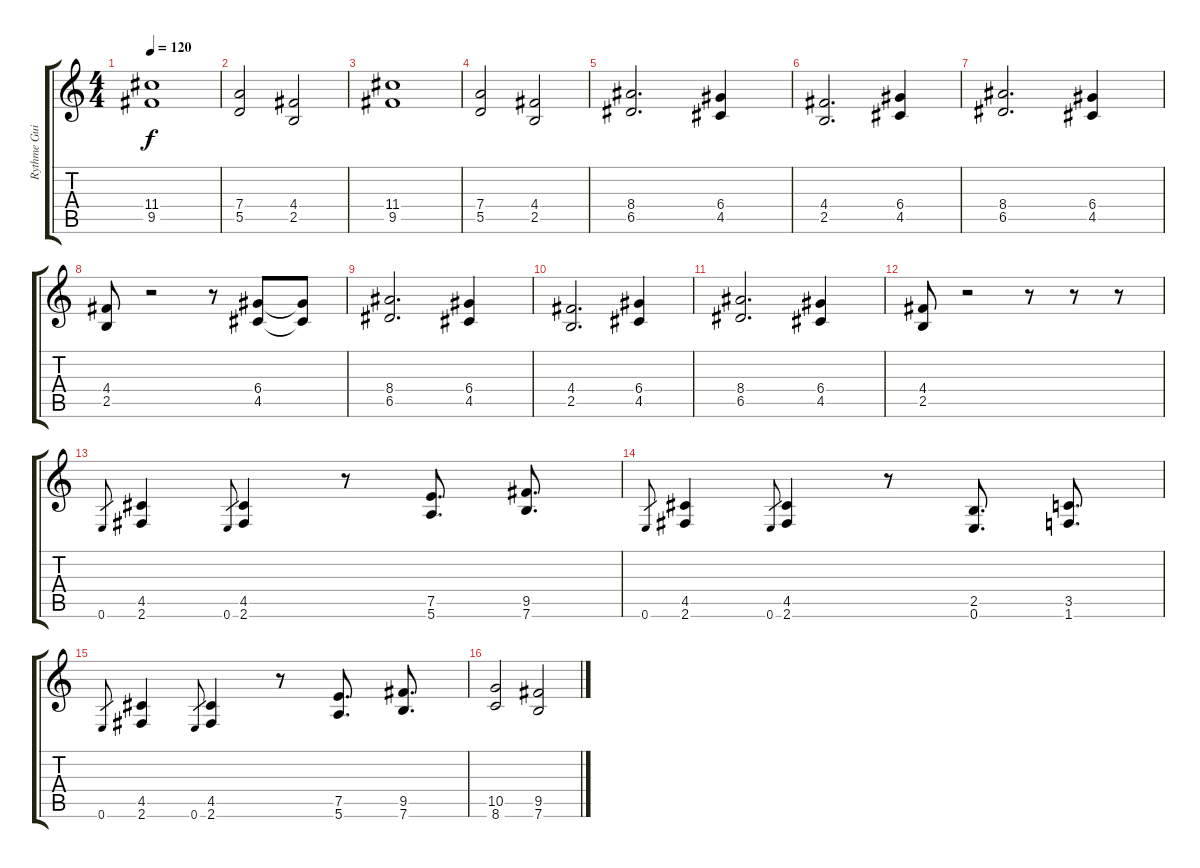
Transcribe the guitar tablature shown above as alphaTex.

\track ("Rythme Guitar" "Rythme Gui") {instrument overdrivenguitar}
\staff {score tabs}
\tuning (E4 B3 G3 D3 A2 E2) {hide}
\ts (4 4)
\tempo 120
\clef g2
\ks c
(11.4 9.5).1{dy f} |
(7.4 5.5).2 (4.4 2.5).2 |
(11.4 9.5).1 |
(7.4 5.5).2 (4.4 2.5).2 |
(8.4 6.5).2{d} (6.4 4.5).4 |
(4.4 2.5).2{d} (6.4 4.5).4 |
(8.4 6.5).2{d} (6.4 4.5).4 |
(4.4 2.5).8{volume 16} r.2 r.8 (6.4 4.5).8 (6.4{t} 4.5{t}).8 |
(8.4 6.5).2{d volume 9} (6.4 4.5).4 |
(4.4 2.5).2{d} (6.4 4.5).4 |
(8.4 6.5).2{d} (6.4 4.5).4 |
(4.4 2.5).8 r.2 r.8 r.8 r.8 |
0.6.8{gr} (4.5 2.6).4 0.6.8{gr} (4.5 2.6).4 r.8 (7.5 5.6).8{d} (9.5 7.6).8{d} |
0.6.8{gr} (4.5 2.6).4 0.6.8{gr} (4.5 2.6).4 r.8 (2.5 0.6).8{d} (3.5 1.6).8{d} |
0.6.8{gr} (4.5 2.6).4 0.6.8{gr} (4.5 2.6).4 r.8 (7.5 5.6).8{d} (9.5 7.6).8{d} |
(10.5 8.6).2 (9.5 7.6).2
